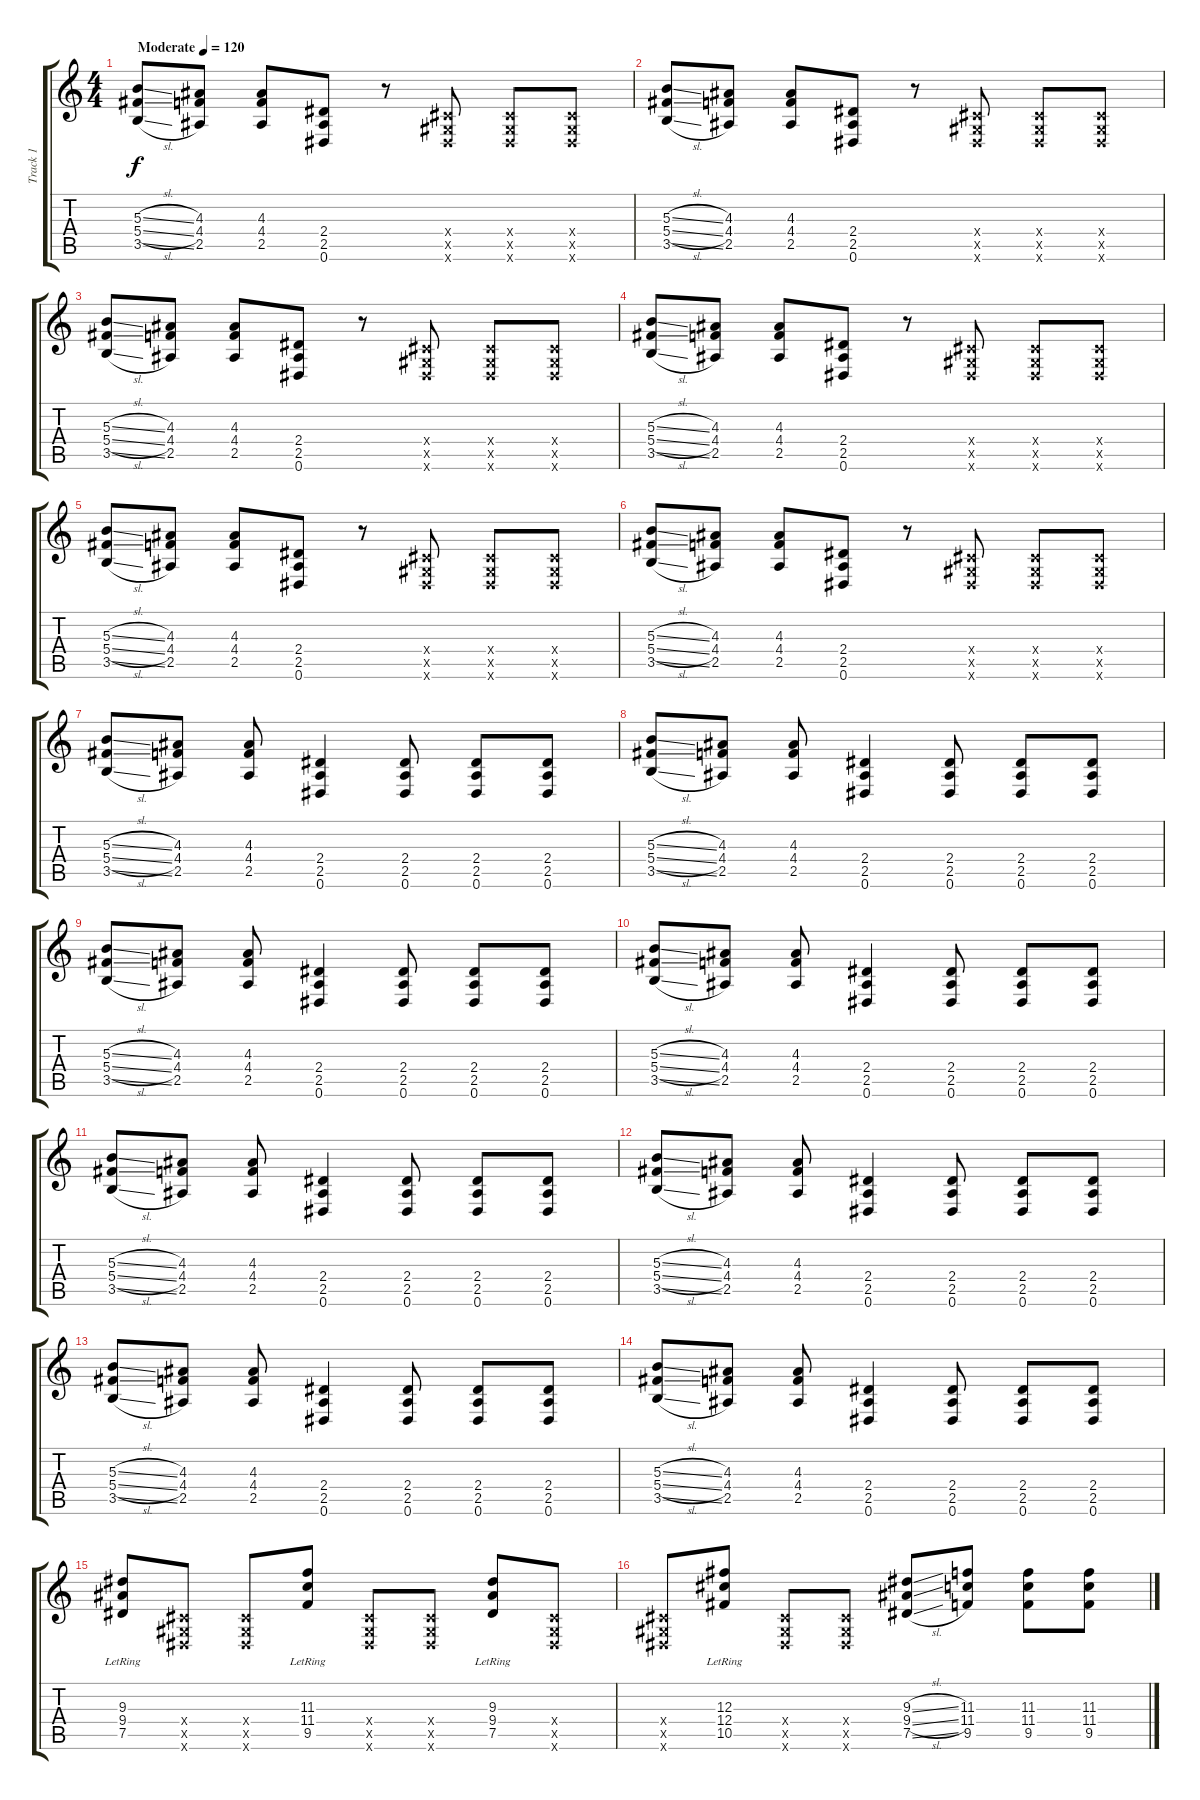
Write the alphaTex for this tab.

\track ("Track 1" "Track 1") {instrument acousticguitarsteel}
\staff {score tabs}
\tuning (Eb4 Bb3 Gb3 Db3 Ab2 Eb2) {hide}
\ts (4 4)
\tempo (120 "Moderate")
\clef g2
\ks c
(5.3{sl} 5.4{sl} 3.5{sl}).8{dy f instrument acousticguitarsteel} (4.3 4.4 2.5).8 (4.3 4.4 2.5).8 (2.4 2.5 0.6).8 r.8 (0.4{x} 0.5{x} 0.6{x}).8 (0.4{x} 0.5{x} 0.6{x}).8 (0.4{x} 0.5{x} 0.6{x}).8 |
(5.3{sl} 5.4{sl} 3.5{sl}).8 (4.3 4.4 2.5).8 (4.3 4.4 2.5).8 (2.4 2.5 0.6).8 r.8 (0.4{x} 0.5{x} 0.6{x}).8 (0.4{x} 0.5{x} 0.6{x}).8 (0.4{x} 0.5{x} 0.6{x}).8 |
(5.3{sl} 5.4{sl} 3.5{sl}).8 (4.3 4.4 2.5).8 (4.3 4.4 2.5).8 (2.4 2.5 0.6).8 r.8 (0.4{x} 0.5{x} 0.6{x}).8 (0.4{x} 0.5{x} 0.6{x}).8 (0.4{x} 0.5{x} 0.6{x}).8 |
(5.3{sl} 5.4{sl} 3.5{sl}).8 (4.3 4.4 2.5).8 (4.3 4.4 2.5).8 (2.4 2.5 0.6).8 r.8 (0.4{x} 0.5{x} 0.6{x}).8 (0.4{x} 0.5{x} 0.6{x}).8 (0.4{x} 0.5{x} 0.6{x}).8 |
(5.3{sl} 5.4{sl} 3.5{sl}).8 (4.3 4.4 2.5).8 (4.3 4.4 2.5).8 (2.4 2.5 0.6).8 r.8 (0.4{x} 0.5{x} 0.6{x}).8 (0.4{x} 0.5{x} 0.6{x}).8 (0.4{x} 0.5{x} 0.6{x}).8 |
(5.3{sl} 5.4{sl} 3.5{sl}).8 (4.3 4.4 2.5).8 (4.3 4.4 2.5).8 (2.4 2.5 0.6).8 r.8 (0.4{x} 0.5{x} 0.6{x}).8 (0.4{x} 0.5{x} 0.6{x}).8 (0.4{x} 0.5{x} 0.6{x}).8 |
(5.3{sl} 5.4{sl} 3.5{sl}).8 (4.3 4.4 2.5).8 (4.3 4.4 2.5).8 (2.4 2.5 0.6).4 (2.4 2.5 0.6).8 (2.4 2.5 0.6).8 (2.4 2.5 0.6).8 |
(5.3{sl} 5.4{sl} 3.5{sl}).8 (4.3 4.4 2.5).8 (4.3 4.4 2.5).8 (2.4 2.5 0.6).4 (2.4 2.5 0.6).8 (2.4 2.5 0.6).8 (2.4 2.5 0.6).8 |
(5.3{sl} 5.4{sl} 3.5{sl}).8 (4.3 4.4 2.5).8 (4.3 4.4 2.5).8 (2.4 2.5 0.6).4 (2.4 2.5 0.6).8 (2.4 2.5 0.6).8 (2.4 2.5 0.6).8 |
(5.3{sl} 5.4{sl} 3.5{sl}).8 (4.3 4.4 2.5).8 (4.3 4.4 2.5).8 (2.4 2.5 0.6).4 (2.4 2.5 0.6).8 (2.4 2.5 0.6).8 (2.4 2.5 0.6).8 |
(5.3{sl} 5.4{sl} 3.5{sl}).8 (4.3 4.4 2.5).8 (4.3 4.4 2.5).8 (2.4 2.5 0.6).4 (2.4 2.5 0.6).8 (2.4 2.5 0.6).8 (2.4 2.5 0.6).8 |
(5.3{sl} 5.4{sl} 3.5{sl}).8 (4.3 4.4 2.5).8 (4.3 4.4 2.5).8 (2.4 2.5 0.6).4 (2.4 2.5 0.6).8 (2.4 2.5 0.6).8 (2.4 2.5 0.6).8 |
(5.3{sl} 5.4{sl} 3.5{sl}).8 (4.3 4.4 2.5).8 (4.3 4.4 2.5).8 (2.4 2.5 0.6).4 (2.4 2.5 0.6).8 (2.4 2.5 0.6).8 (2.4 2.5 0.6).8 |
(5.3{sl} 5.4{sl} 3.5{sl}).8 (4.3 4.4 2.5).8 (4.3 4.4 2.5).8 (2.4 2.5 0.6).4 (2.4 2.5 0.6).8 (2.4 2.5 0.6).8 (2.4 2.5 0.6).8 |
(9.3{lr} 9.4{lr} 7.5{lr}).8 (0.4{x} 0.5{x} 0.6{x}).8 (0.4{x} 0.5{x} 0.6{x}).8 (11.3{lr} 11.4{lr} 9.5{lr}).8 (0.4{x} 0.5{x} 0.6{x}).8 (0.4{x} 0.5{x} 0.6{x}).8 (9.3{lr} 9.4{lr} 7.5{lr}).8 (0.4{x} 0.5{x} 0.6{x}).8 |
(0.4{x} 0.5{x} 0.6{x}).8 (12.3{lr} 12.4{lr} 10.5{lr}).8 (0.4{x} 0.5{x} 0.6{x}).8 (0.4{x} 0.5{x} 0.6{x}).8 (9.3{sl} 9.4{sl} 7.5{sl}).8 (11.3 11.4 9.5).8 (11.3 11.4 9.5).8 (11.3 11.4 9.5).8
